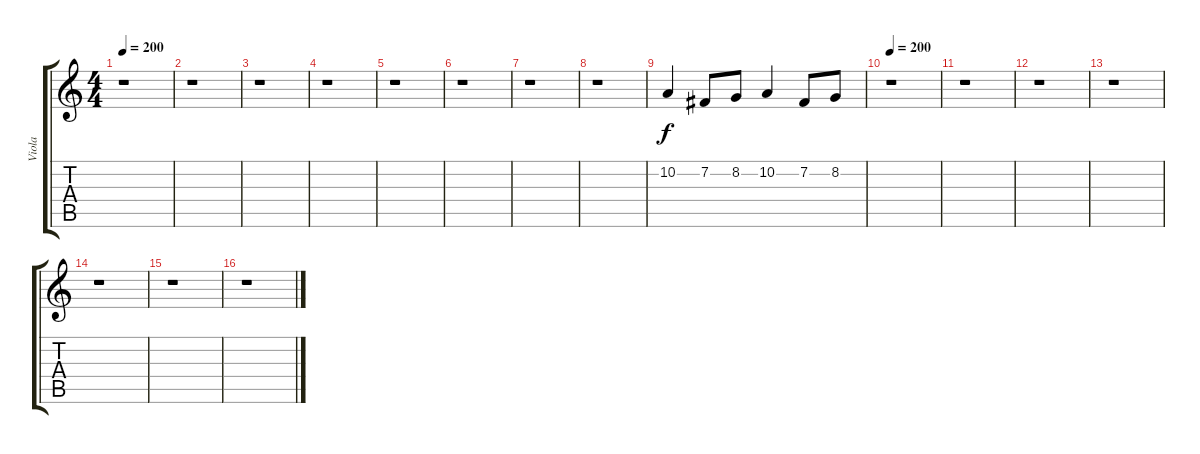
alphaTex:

\track ("Viola" "Viola") {instrument viola}
\staff {score tabs}
\tuning (E4 B3 G3 D3 A2 E2) {hide}
\ts (4 4)
\tempo 200
\clef g2
\ks c
r.1{dy f} |
r.1 |
r.1 |
r.1 |
r.1 |
r.1 |
r.1 |
r.1 |
10.2.4 7.2.8 8.2.8 10.2.4 7.2.8 8.2.8 |
\tempo 200
r.1 |
r.1 |
r.1 |
r.1 |
r.1 |
r.1 |
r.1
